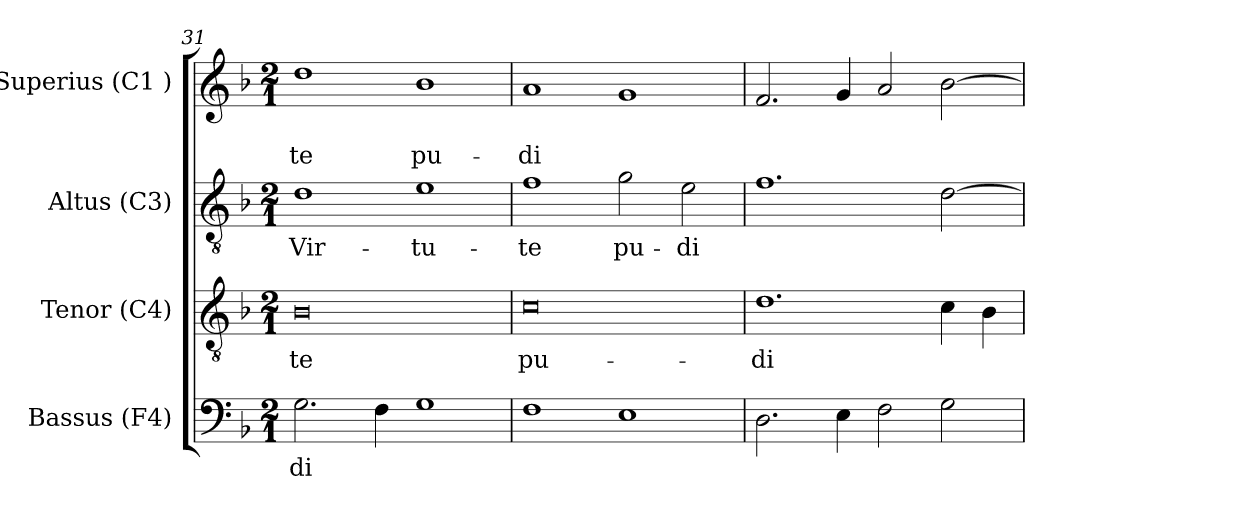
**kern	**text	**kern	**text	**kern	**text	**kern	**text	**text
*part4	*part4	*part3	*part3	*part2	*part2	*part1	*part1	*part1
*staff4	*staff4	*staff3	*staff3	*staff2	*staff2	*staff1	*staff1	*staff1
*I"Bassus (F4)	*	*I"Tenor (C4)	*	*I"Altus (C3)	*	*I"Superius (C1 )	*	*
*I'B.	*	*I'T.	*	*I'A.	*	*I'S.	*	*
*clefF4	*	*clefGv2	*	*clefGv2	*	*clefG2	*	*
*k[b-]	*	*k[b-]	*	*k[b-]	*	*k[b-]	*	*
*F:	*	*F:	*	*F:	*	*F:	*	*
*M2/1	*	*M2/1	*	*M2/1	*	*M2/1	*	*
=31	=31	=31	=31	=31	=31	=31	=31	=31
!	!LO:LY:b:cj	!	!LO:LY:b:cj	!	!LO:LY:b:cj	!	!LO:LY:b:cj	!LO:LY:b:cj
2.G\	-di-	0B-	-te	1d	Vir-	1dd	--	-te
!	!LO:LY:b:cj	!	!	!	!	!	!	!
4F\	--	.	.	.	.	.	.	.
!	!LO:LY:b:cj	!	!	!	!LO:LY:b:cj	!	!LO:LY:b:cj	!LO:LY:b:cj
1G	--	.	.	1e	-tu-	1b-	-	-pu-
=32	=32	=32	=32	=32	=32	=32	=32	=32
!	!LO:LY:b:cj	!	!LO:LY:b:cj	!	!LO:LY:b:cj	!	!LO:LY:b:cj	!LO:LY:b:cj
1F	--	0c	pu-	1f	-te	1a	--	-di-
!	!LO:LY:b:cj	!	!	!	!LO:LY:b:cj	!	!LO:LY:b:cj	!LO:LY:b:cj
1E	--	.	.	2g\	pu-	1g	--	-
!	!	!	!	!	!LO:LY:b:cj	!	!	!
.	.	.	.	2e\	-di-	.	.	.
=33	=33	=33	=33	=33	=33	=33	=33	=33
!	!LO:LY:b:cj	!	!LO:LY:b:cj	!	!LO:LY:b:cj	!	!LO:LY:b:cj	!
2.D\	--	1.d	-di-	1.f	--	2.f/	-	.
!	!LO:LY:b:cj	!	!	!	!	!	!LO:LY:b:cj	!
4E\	--	.	.	.	.	4g/	--	.
!	!LO:LY:b:cj	!	!	!	!	!	!LO:LY:b:cj	!
2F\	--	.	.	.	.	2a/	--	.
!	!LO:LY:b:cj	!	!LO:LY:b:cj	!	!LO:LY:b:cj	!	!LO:LY:b:cj	!
2G\	--	4c\	--	[<2d\	--	[<2b-\	--	.
!	!	!	!LO:LY:b:cj	!	!	!	!	!
.	.	4B-\	--	.	.	.	.	.
=	=	=	=	=	=	=	=	=
*-	*-	*-	*-	*-	*-	*-	*-	*-
